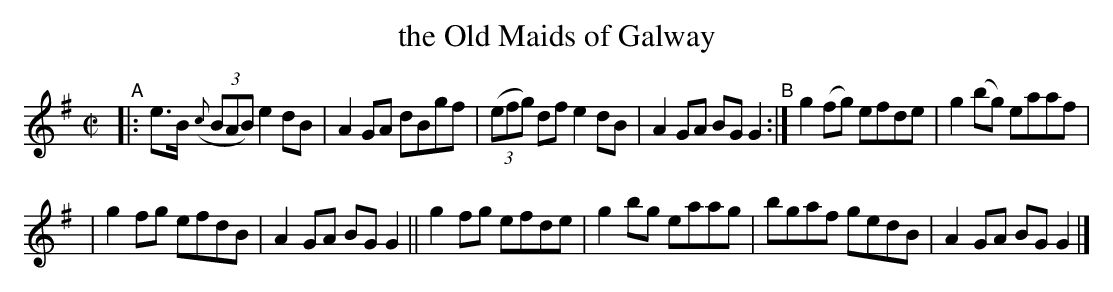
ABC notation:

X:1
T: the Old Maids of Galway
M: C|
L: 1/8
K: G
"^A"\
|: e>B (3({c}BAB) e2dB | A2GA dBgf \
|  (3(efg) df e2dB | A2GA BGG2 \
"^B":| g2(fg) efde | g2(bg) eaaf |
|  g2fg efdB | A2GA BGG2 \
|| g2fg efde | g2bg eaag \
|  bgaf gedB | A2GA BGG2 |]
